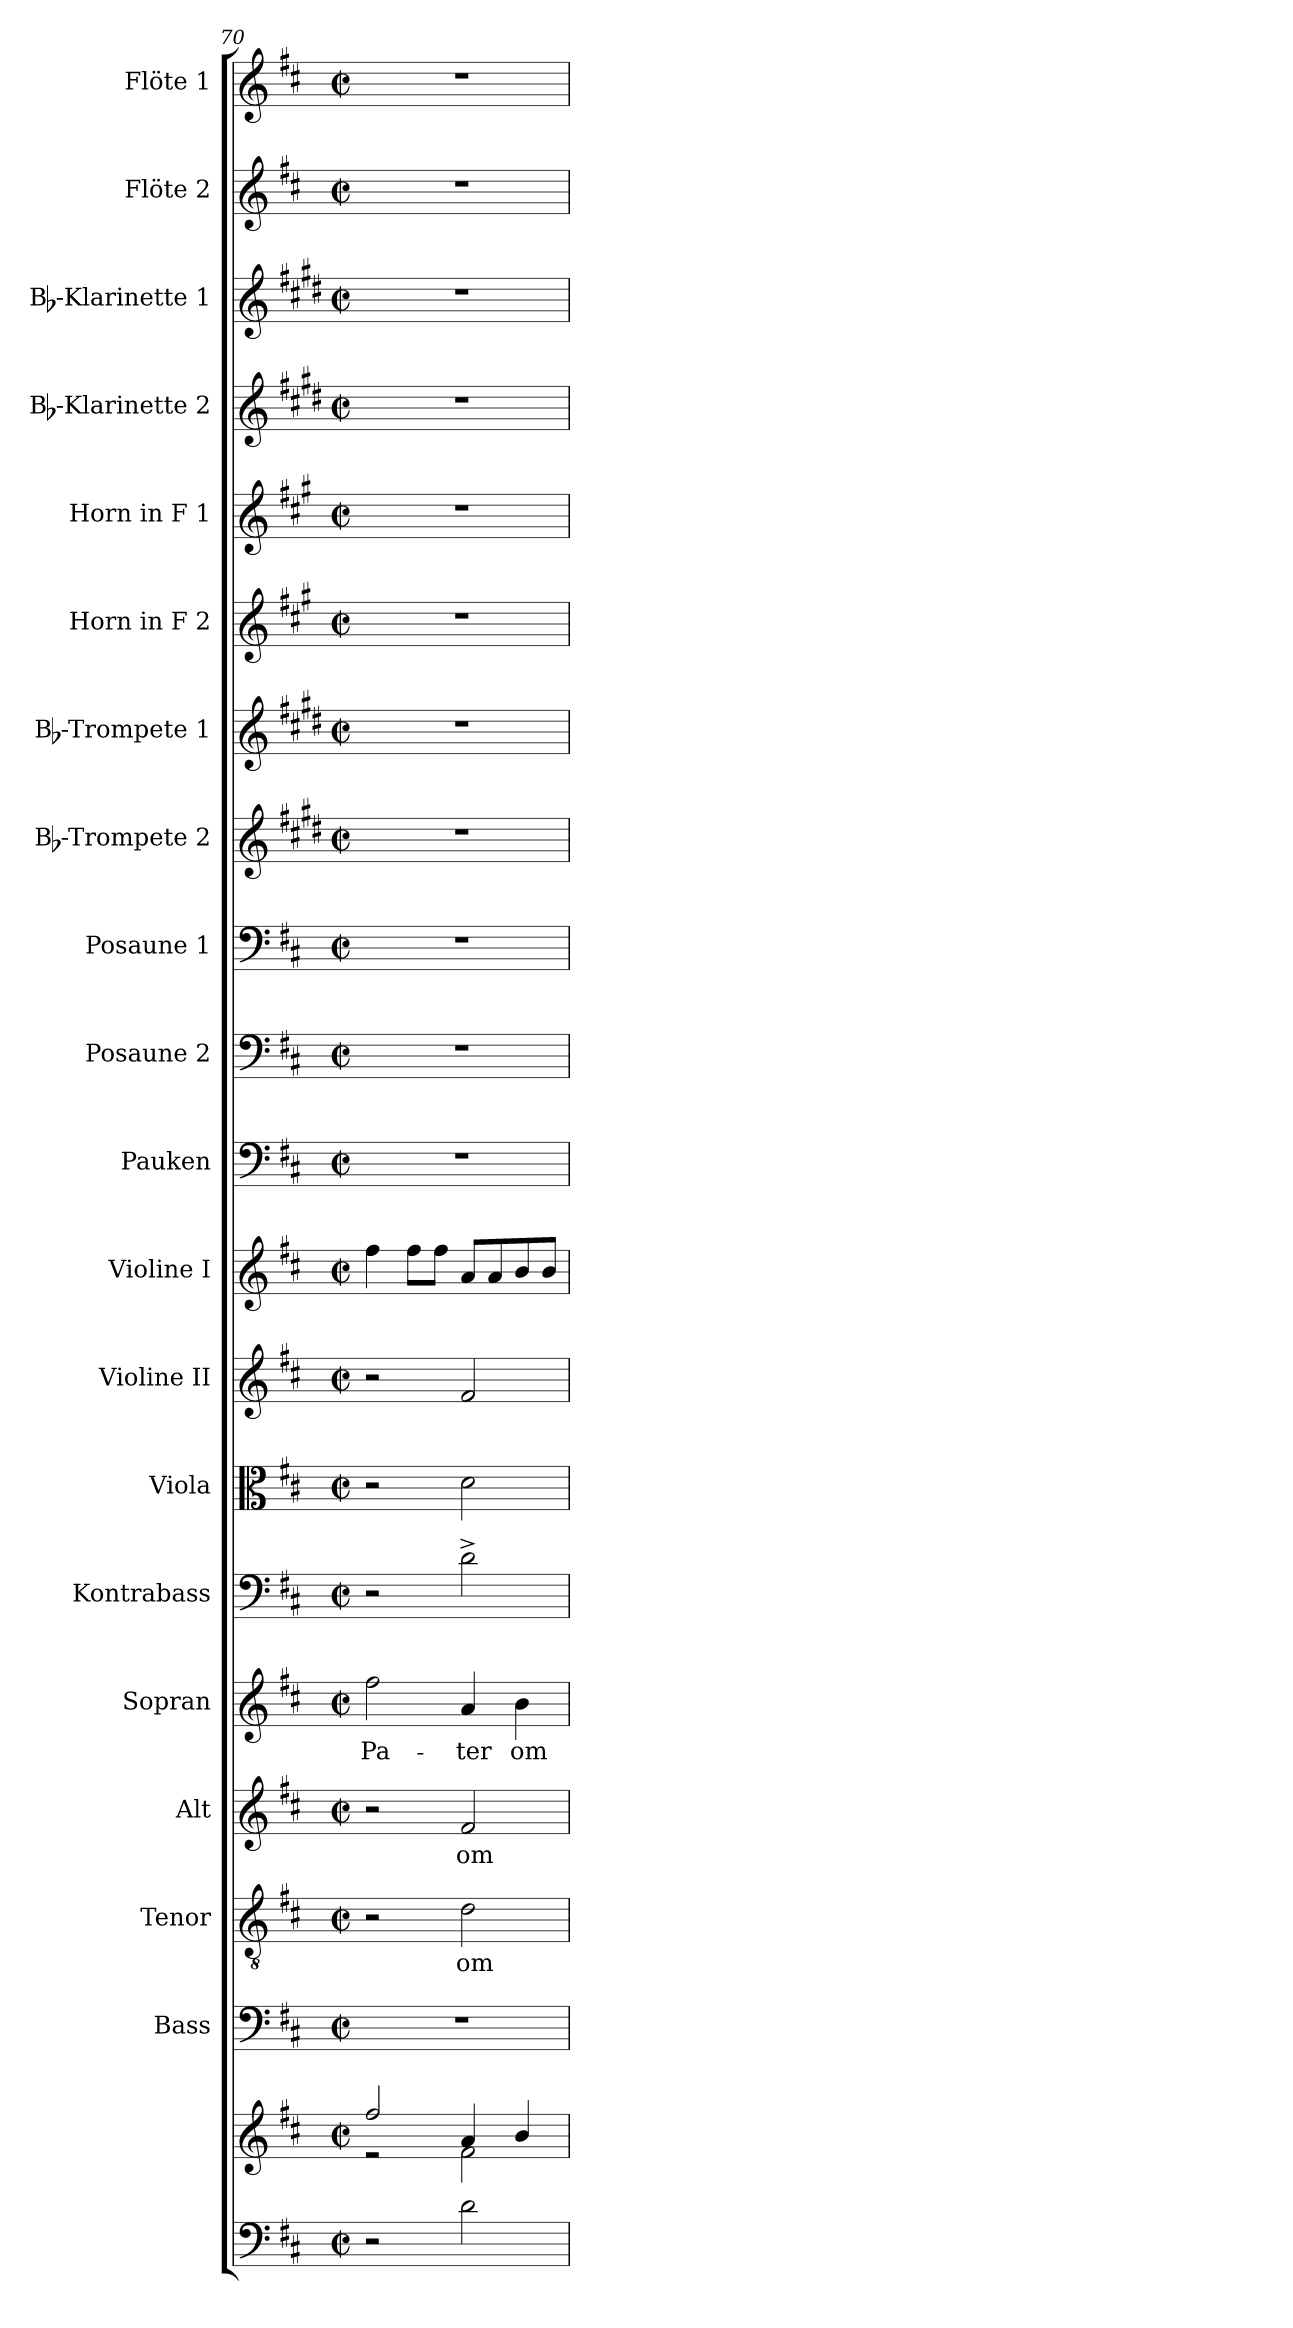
**kern	**kern	**kern	**kern	**text	**kern	**text	**kern	**text	**kern	**kern	**kern	**kern	**kern	**kern	**kern	**kern	**kern	**kern	**kern	**kern	**kern	**kern	**kern
*part20	*part20	*part19	*part18	*part18	*part17	*part17	*part16	*part16	*part15	*part14	*part13	*part12	*part11	*part10	*part9	*part8	*part7	*part6	*part5	*part4	*part3	*part2	*part1
*staff21	*staff20	*staff19	*staff18	*staff18	*staff17	*staff17	*staff16	*staff16	*staff15	*staff14	*staff13	*staff12	*staff11	*staff10	*staff9	*staff8	*staff7	*staff6	*staff5	*staff4	*staff3	*staff2	*staff1
*	*	*I"Bass	*I"Tenor	*	*I"Alt	*	*I"Sopran	*	*I"Kontrabass	*I"Viola	*I"Violine II	*I"Violine I	*I"Pauken	*I"Posaune 2	*I"Posaune 1	*I"Bb-Trompete 2	*I"Bb-Trompete 1	*I"Horn in F 2	*I"Horn in F 1	*I"Bb-Klarinette 2	*I"Bb-Klarinette 1	*I"Flöte 2	*I"Flöte 1
*	*	*I'B.	*I'T.	*	*I'A.	*	*I'S.	*	*I'Kb.	*I'Vla.	*I'Vl. II	*I'Vl. I	*I'Pk.	*I'Pos. 2	*I'Pos. 1	*I'Bb Trp. 2	*I'Bb Trp. 1	*	*	*I'Bb Kl. 2	*I'Bb Kl. 1	*I'Fl. 2	*I'Fl. 1
*clefF4	*clefG2	*clefF4	*clefGv2	*	*clefG2	*	*clefG2	*	*clefF4	*clefC3	*clefG2	*clefG2	*clefF4	*clefF4	*clefF4	*clefG2	*clefG2	*clefG2	*clefG2	*clefG2	*clefG2	*clefG2	*clefG2
*	*	*	*	*	*	*	*	*	*ITrd7c12	*	*	*	*	*	*	*ITrd1c2	*ITrd1c2	*ITrd4c7	*ITrd4c7	*ITrd1c2	*ITrd1c2	*	*
*k[f#c#]	*k[f#c#]	*k[f#c#]	*k[f#c#]	*	*k[f#c#]	*	*k[f#c#]	*	*k[f#c#]	*k[f#c#]	*k[f#c#]	*k[f#c#]	*k[f#c#]	*k[f#c#]	*k[f#c#]	*k[f#c#]	*k[f#c#]	*k[f#c#]	*k[f#c#]	*k[f#c#]	*k[f#c#]	*k[f#c#]	*k[f#c#]
*D:	*D:	*D:	*D:	*	*D:	*	*D:	*	*D:	*D:	*D:	*D:	*D:	*D:	*D:	*D:	*D:	*D:	*D:	*D:	*D:	*D:	*D:
*M2/2	*M2/2	*M2/2	*M2/2	*	*M2/2	*	*M2/2	*	*M2/2	*M2/2	*M2/2	*M2/2	*M2/2	*M2/2	*M2/2	*M2/2	*M2/2	*M2/2	*M2/2	*M2/2	*M2/2	*M2/2	*M2/2
*met(c|)	*met(c|)	*met(c|)	*met(c|)	*	*met(c|)	*	*met(c|)	*	*met(c|)	*met(c|)	*met(c|)	*met(c|)	*met(c|)	*met(c|)	*met(c|)	*met(c|)	*met(c|)	*met(c|)	*met(c|)	*met(c|)	*met(c|)	*met(c|)	*met(c|)
=70	=70	=70	=70	=70	=70	=70	=70	=70	=70	=70	=70	=70	=70	=70	=70	=70	=70	=70	=70	=70	=70	=70	=70
*	*^	*	*	*	*	*	*	*	*	*	*	*	*	*	*	*	*	*	*	*	*	*	*
!	!	!	!	!	!	!	!	!	!LO:LY:b	!	!	!	!	!	!	!	!	!	!	!	!	!	!	!
2r	2ff#/	2re	1r	2r	.	2r	.	2ff#\	Pa-	2r	2r	2r	4ff#\	1r	1r	1r	1r	1r	1r	1r	1r	1r	1r	1r
.	.	.	.	.	.	.	.	.	.	.	.	.	8ff#\L	.	.	.	.	.	.	.	.	.	.	.
.	.	.	.	.	.	.	.	.	.	.	.	.	8ff#\J	.	.	.	.	.	.	.	.	.	.	.
!	!	!	!	!	!LO:LY:b	!	!LO:LY:b	!	!LO:LY:b	!	!	!	!	!	!	!	!	!	!	!	!	!	!	!
2d\	4a/	2f#\	.	2d\	om-	2f#/	om-	4a/	-ter	2D^>\	2d\	2f#/	8a/L	.	.	.	.	.	.	.	.	.	.	.
.	.	.	.	.	.	.	.	.	.	.	.	.	8a/	.	.	.	.	.	.	.	.	.	.	.
!	!	!	!	!	!	!	!	!	!LO:LY:b	!	!	!	!	!	!	!	!	!	!	!	!	!	!	!
.	4b/	.	.	.	.	.	.	4b\	om-	.	.	.	8b/	.	.	.	.	.	.	.	.	.	.	.
.	.	.	.	.	.	.	.	.	.	.	.	.	8b/J	.	.	.	.	.	.	.	.	.	.	.
*	*v	*v	*	*	*	*	*	*	*	*	*	*	*	*	*	*	*	*	*	*	*	*	*	*
=	=	=	=	=	=	=	=	=	=	=	=	=	=	=	=	=	=	=	=	=	=	=	=
*-	*-	*-	*-	*-	*-	*-	*-	*-	*-	*-	*-	*-	*-	*-	*-	*-	*-	*-	*-	*-	*-	*-	*-
